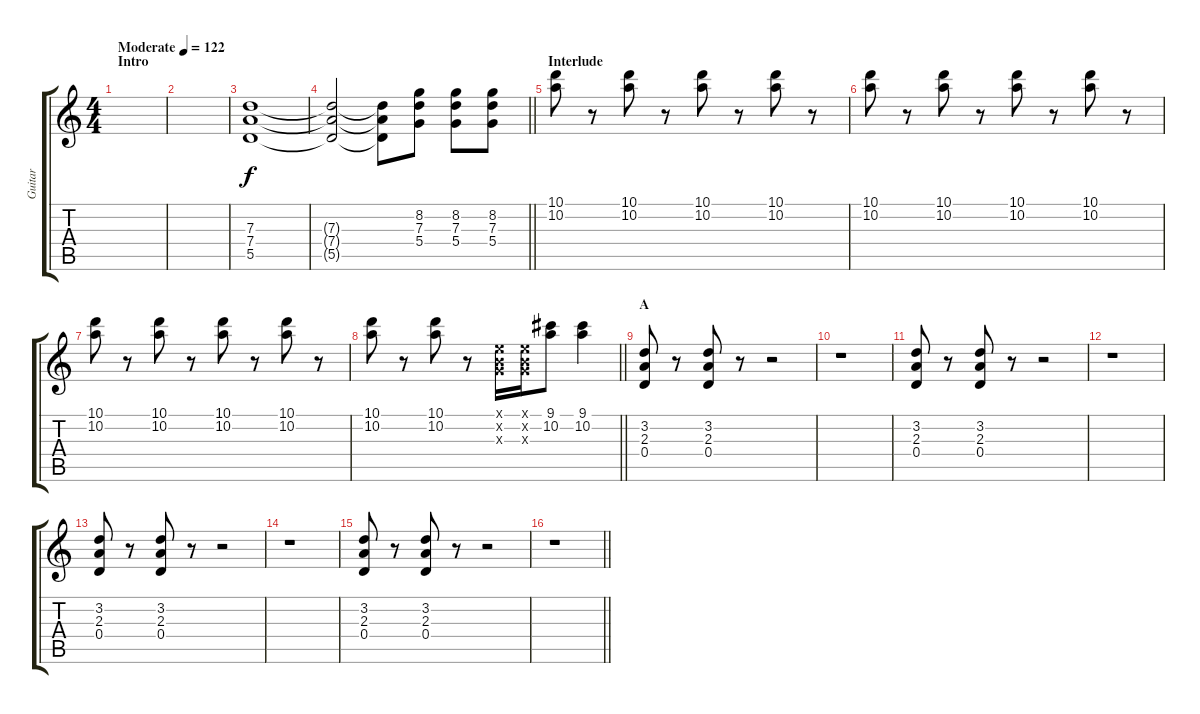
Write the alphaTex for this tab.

\track ("Guitar" "Guitar") {instrument overdrivenguitar}
\staff {score tabs}
\tuning (E4 B3 G3 D3 A2 E2) {hide}
\ts (4 4)
\section ("" "Intro")
\tempo (122 "Moderate")
\clef g2
\ks c
|
|
(7.3 7.4 5.5).1{volume 6} |
\barLineRight lightlight
(7.3{t} 7.4{t} 5.5{t}).2 (7.3{t} 7.4{t} 5.5{t}).8 (8.2 7.3 5.4).8{volume 12} (8.2 7.3 5.4).8 (8.2 7.3 5.4).8 |
\section ("" "Interlude")
(10.1 10.2).8 r.8 (10.1 10.2).8 r.8 (10.1 10.2).8 r.8 (10.1 10.2).8 r.8 |
(10.1 10.2).8 r.8 (10.1 10.2).8 r.8 (10.1 10.2).8 r.8 (10.1 10.2).8 r.8 |
(10.1 10.2).8 r.8 (10.1 10.2).8 r.8 (10.1 10.2).8 r.8 (10.1 10.2).8 r.8 |
\barLineRight lightlight
(10.1 10.2).8 r.8 (10.1 10.2).8 r.8 (0.1{x} 0.2{x} 0.3{x}).16 (0.1{x} 0.2{x} 0.3{x}).16 (9.1 10.2).8 (9.1 10.2).4 |
\section ("" "A")
(3.2 2.3 0.4).8 r.8 (3.2 2.3 0.4).8 r.8 r.2 |
r.1 |
(3.2 2.3 0.4).8 r.8 (3.2 2.3 0.4).8 r.8 r.2 |
r.1 |
(3.2 2.3 0.4).8 r.8 (3.2 2.3 0.4).8 r.8 r.2 |
r.1 |
(3.2 2.3 0.4).8 r.8 (3.2 2.3 0.4).8 r.8 r.2 |
\barLineRight lightlight
r.1
